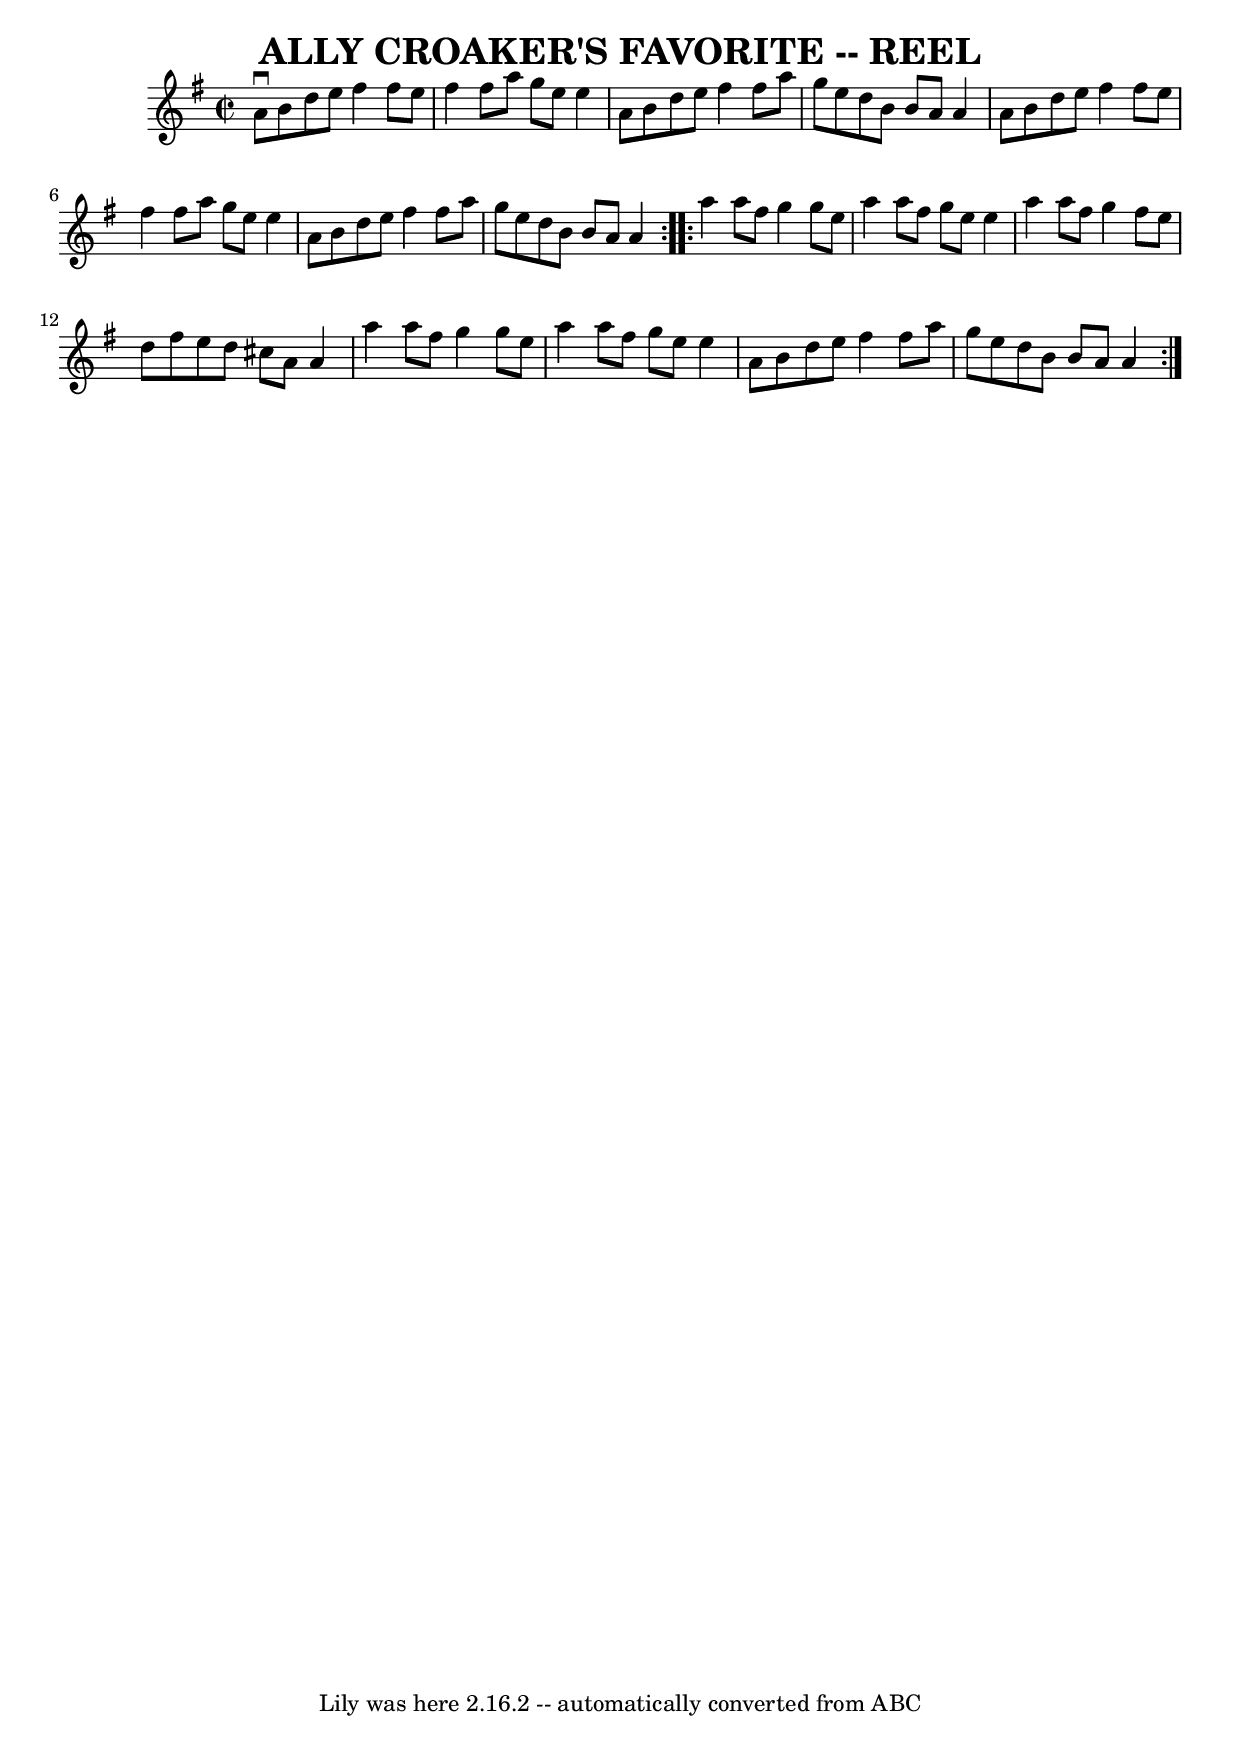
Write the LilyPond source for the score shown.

\version "2.16.2"
\include "Mammoth.ily"
\header {
	%% book = "Ryan's Mammoth Collection of Fiddle Tunes"
	crossRefNumber = "1"
	footnotes = ""
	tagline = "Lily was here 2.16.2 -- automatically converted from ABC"
	title = "ALLY CROAKER'S FAVORITE -- REEL"
}
voicedefault =  {


\repeat volta 2 {
\override Staff.TimeSignature #'style = #'C
 \time 2/2 
\key a \dorian a'8^\downbow b'8 d''8 e''8 fis''4    
fis''8 e''8    |
 fis''4 fis''8 a''8 g''8 e''8 e''4   
 |
 a'8 b'8 d''8 e''8 fis''4 fis''8 a''8    |
  
 g''8 e''8 d''8 b'8 b'8 a'8 a'4        |
 a'8 b'8  
 d''8 e''8 fis''4 fis''8 e''8    |
 fis''4 fis''8    
a''8 g''8 e''8 e''4    |
 a'8 b'8 d''8 e''8 fis''4 
 fis''8 a''8    |
 g''8 e''8 d''8 b'8 b'8 a'8    
a'4    }     \repeat volta 2 { a''4 a''8 fis''8 g''4 g''8 e''8 
   |
 a''4 a''8 fis''8 g''8 e''8 e''4    |
 a''4 
 a''8 fis''8 g''4 fis''8 e''8    |
 d''8 fis''8    
e''8 d''8 cis''8 a'8 a'4        |
 a''4 a''8 fis''8   
 g''4 g''8 e''8    |
 a''4 a''8 fis''8 g''8 e''8    
e''4    |
 a'8 b'8 d''8 e''8 fis''4 fis''8 a''8    
|
 g''8 e''8 d''8 b'8 b'8 a'8 a'4    }   
}

\score{
    <<

	\context Staff="default"
	{
	    \voicedefault 
	}

    >>
	\layout {
	}
	\midi {}
}
